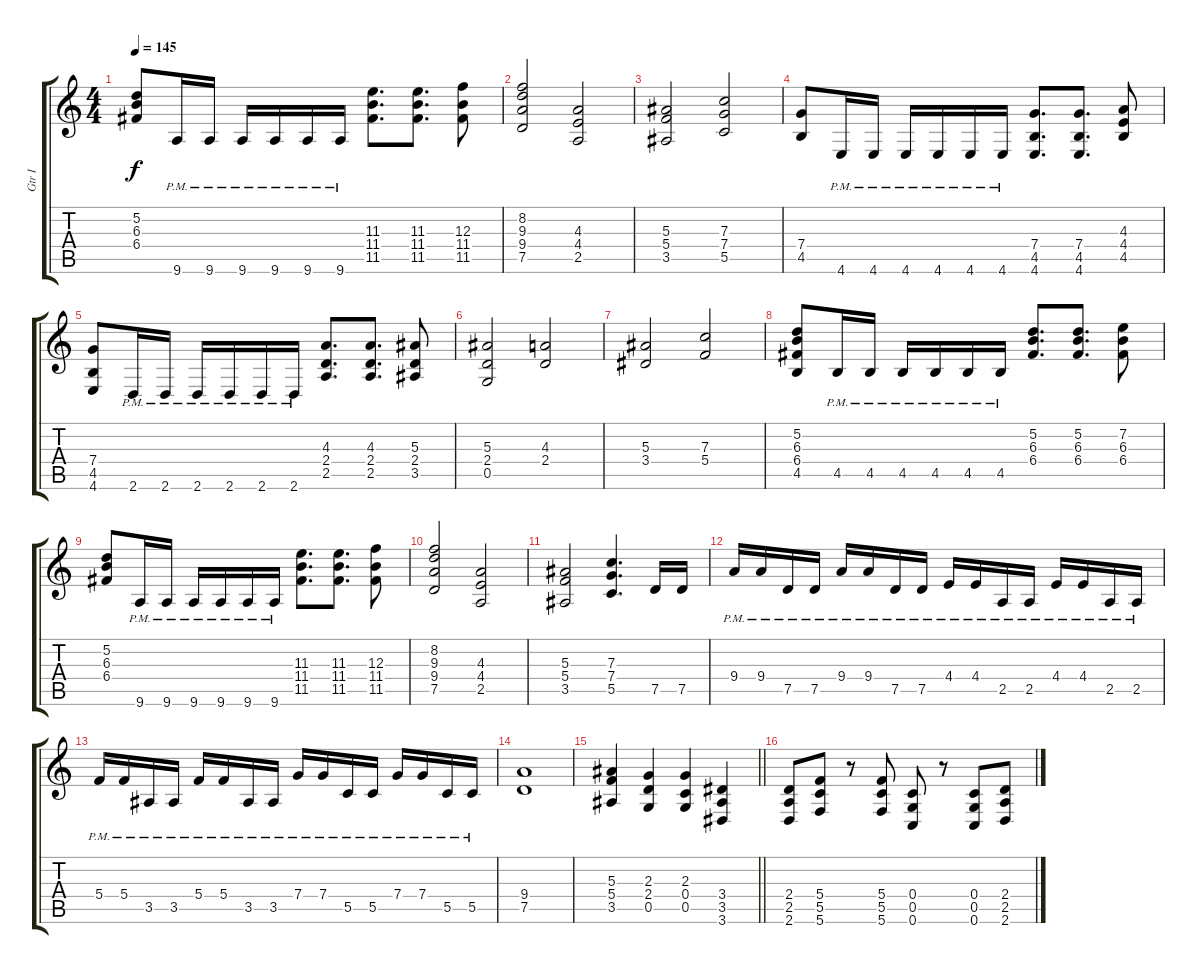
\track ("Gtr I" "Gtr I") {instrument overdrivenguitar}
\staff {score tabs}
\tuning (D4 A3 F3 C3 G2 C2) {hide}
\ts (4 4)
\tempo 145
\clef g2
\ks c
(5.2 6.3 6.4).8{dy f} 9.6{pm}.16 9.6{pm}.16 9.6{pm}.16 9.6{pm}.16 9.6{pm}.16 9.6{pm}.16 (11.3 11.4 11.5).8{d} (11.3 11.4 11.5).8{d} (12.3 11.4 11.5).8 |
(8.2 9.3 9.4 7.5).2 (4.3 4.4 2.5).2 |
(5.3 5.4 3.5).2 (7.3 7.4 5.5).2 |
(7.4 4.5).8 4.6{pm}.16 4.6{pm}.16 4.6{pm}.16 4.6{pm}.16 4.6{pm}.16 4.6{pm}.16 (7.4 4.5 4.6).8{d} (7.4 4.5 4.6).8{d} (4.3 4.4 4.5).8 |
(7.4 4.5 4.6).8 2.6{pm}.16 2.6{pm}.16 2.6{pm}.16 2.6{pm}.16 2.6{pm}.16 2.6{pm}.16 (4.3 2.4 2.5).8{d} (4.3 2.4 2.5).8{d} (5.3 2.4 3.5).8 |
(5.3 2.4 0.5).2 (4.3 2.4).2 |
(5.3 3.4).2 (7.3 5.4).2 |
(5.2 6.3 6.4 4.5).8 4.5{pm}.16 4.5{pm}.16 4.5{pm}.16 4.5{pm}.16 4.5{pm}.16 4.5{pm}.16 (5.2 6.3 6.4).8{d} (5.2 6.3 6.4).8{d} (7.2 6.3 6.4).8 |
(5.2 6.3 6.4).8 9.6{pm}.16 9.6{pm}.16 9.6{pm}.16 9.6{pm}.16 9.6{pm}.16 9.6{pm}.16 (11.3 11.4 11.5).8{d} (11.3 11.4 11.5).8{d} (12.3 11.4 11.5).8 |
(8.2 9.3 9.4 7.5).2 (4.3 4.4 2.5).2 |
(5.3 5.4 3.5).2 (7.3 7.4 5.5).4{d} 7.5.16 7.5.16 |
9.4{pm}.16 9.4{pm}.16 7.5{pm}.16 7.5{pm}.16 9.4{pm}.16 9.4{pm}.16 7.5{pm}.16 7.5{pm}.16 4.4{pm}.16 4.4{pm}.16 2.5{pm}.16 2.5{pm}.16 4.4{pm}.16 4.4{pm}.16 2.5{pm}.16 2.5{pm}.16 |
5.4{pm}.16 5.4{pm}.16 3.5{pm}.16 3.5{pm}.16 5.4{pm}.16 5.4{pm}.16 3.5{pm}.16 3.5{pm}.16 7.4{pm}.16 7.4{pm}.16 5.5{pm}.16 5.5{pm}.16 7.4{pm}.16 7.4{pm}.16 5.5{pm}.16 5.5{pm}.16 |
(9.4 7.5).1 |
\barLineRight lightlight
(5.3 5.4 3.5).4 (2.3 2.4 0.5).4 (2.3 0.4 0.5).4 (3.4 3.5 3.6).4 |
(2.4 2.5 2.6).8 (5.4 5.5 5.6).8 r.8 (5.4 5.5 5.6).8 (0.4 0.5 0.6).8 r.8 (0.4 0.5 0.6).8 (2.4 2.5 2.6).8
